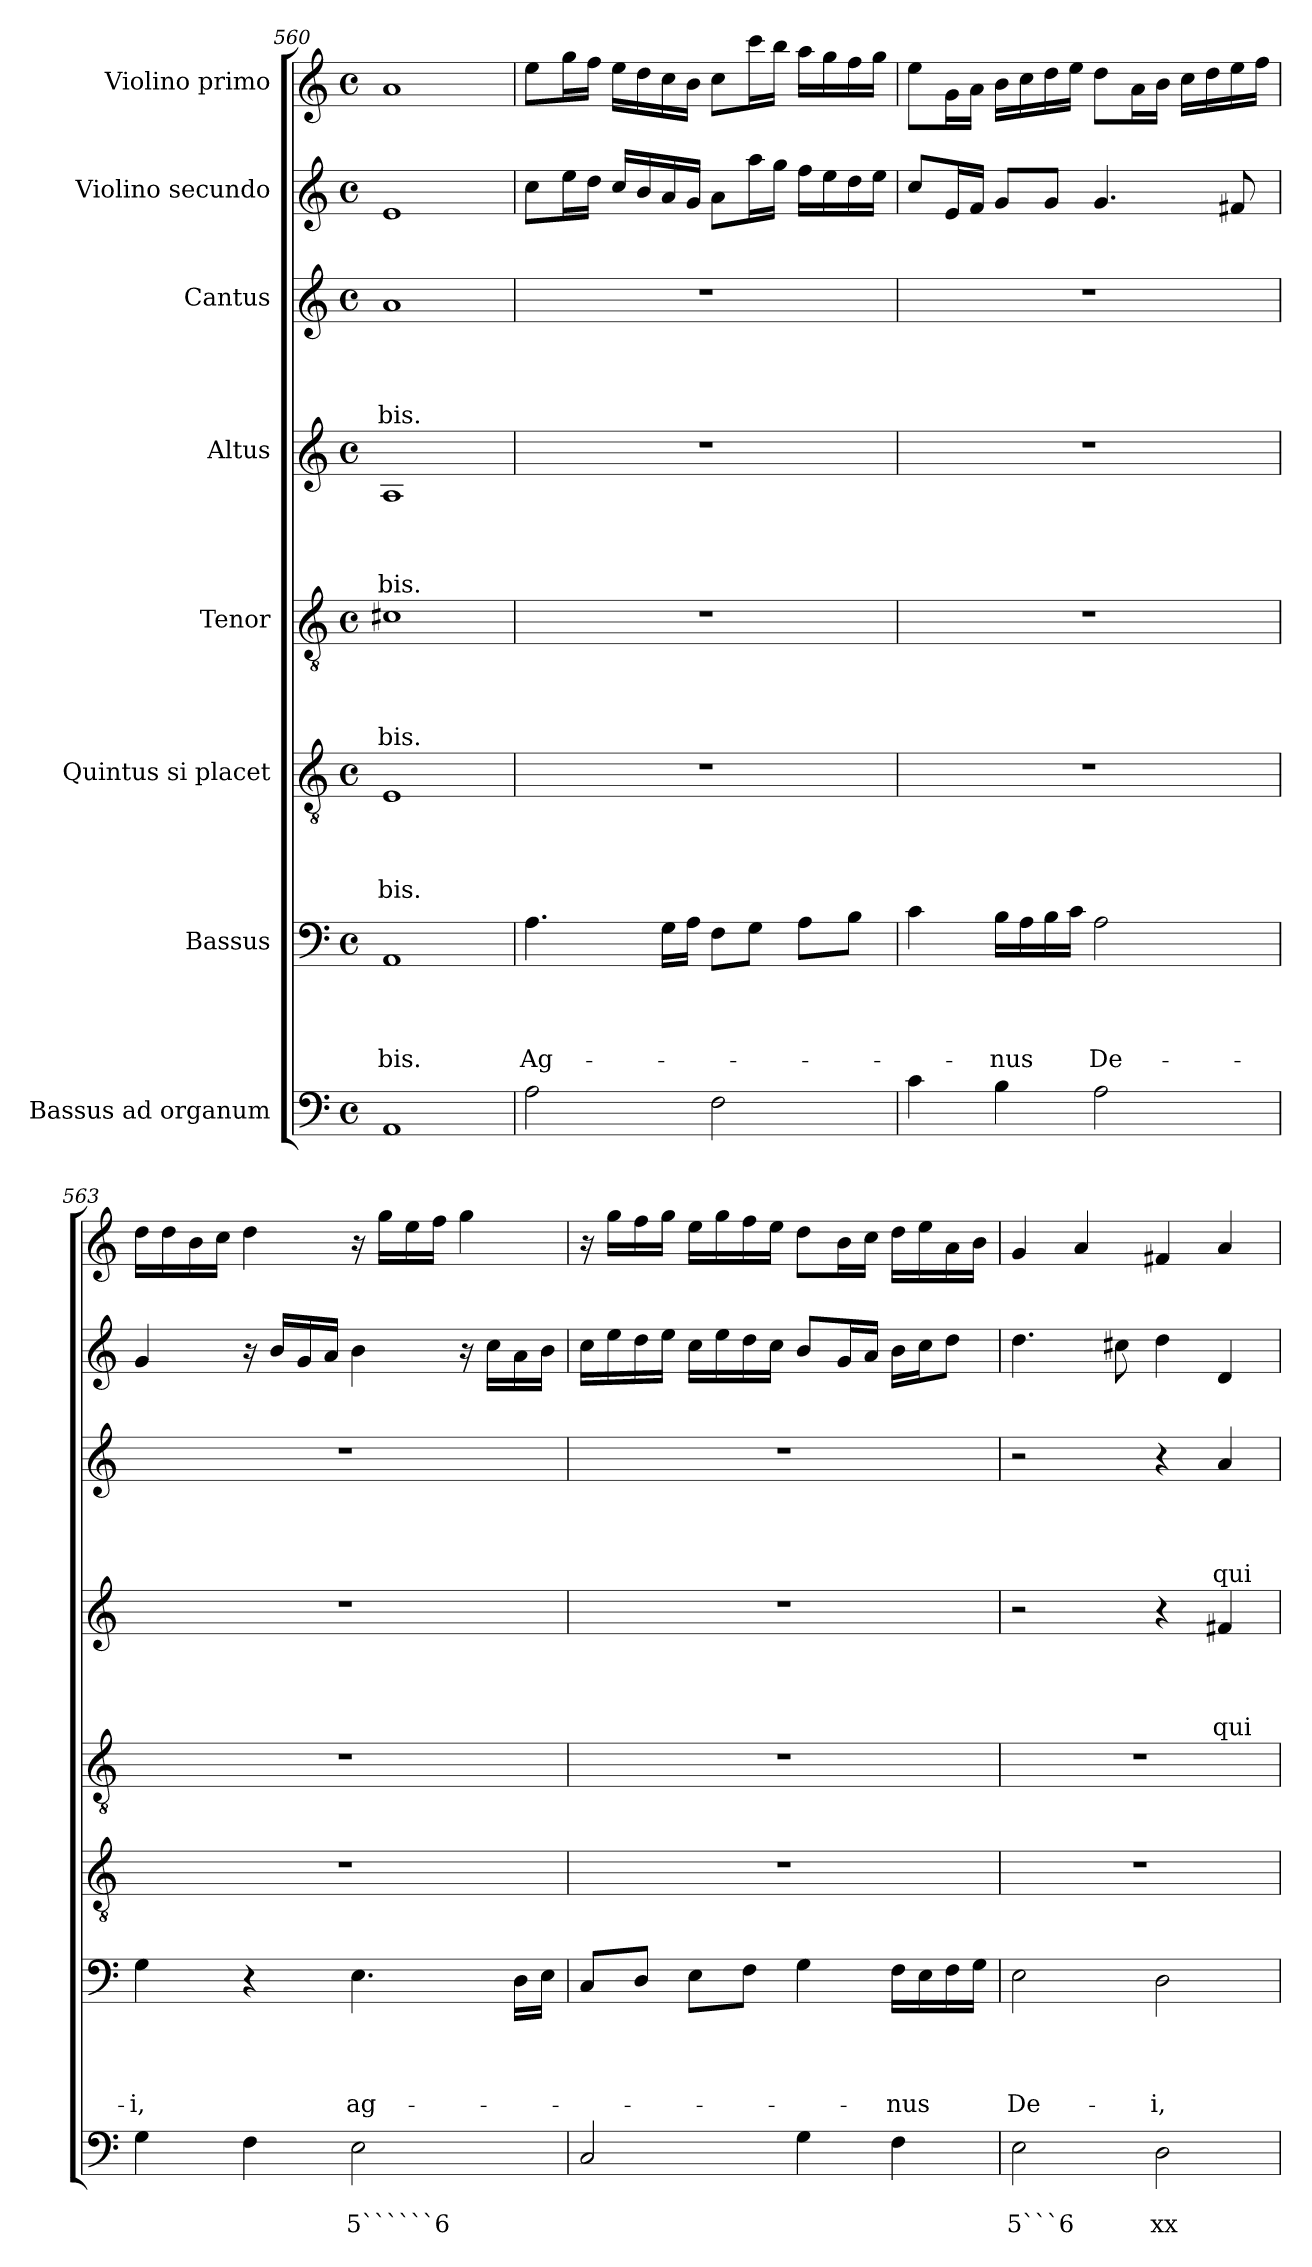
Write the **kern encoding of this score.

**kern	**text	**text	**kern	**text	**text	**text	**text	**kern	**text	**text	**text	**text	**kern	**text	**text	**text	**text	**kern	**text	**text	**text	**text	**kern	**text	**text	**text	**text	**kern	**kern
*part8	*part8	*part8	*part7	*part7	*part7	*part7	*part7	*part6	*part6	*part6	*part6	*part6	*part5	*part5	*part5	*part5	*part5	*part4	*part4	*part4	*part4	*part4	*part3	*part3	*part3	*part3	*part3	*part2	*part1
*staff8	*staff8	*staff8	*staff7	*staff7	*staff7	*staff7	*staff7	*staff6	*staff6	*staff6	*staff6	*staff6	*staff5	*staff5	*staff5	*staff5	*staff5	*staff4	*staff4	*staff4	*staff4	*staff4	*staff3	*staff3	*staff3	*staff3	*staff3	*staff2	*staff1
*I"Bassus ad organum	*	*	*I"Bassus	*	*	*	*	*I"Quintus si placet	*	*	*	*	*I"Tenor	*	*	*	*	*I"Altus	*	*	*	*	*I"Cantus	*	*	*	*	*I"Violino secundo	*I"Violino primo
*clefF4	*	*	*clefF4	*	*	*	*	*clefGv2	*	*	*	*	*clefGv2	*	*	*	*	*clefG2	*	*	*	*	*clefG2	*	*	*	*	*clefG2	*clefG2
*k[]	*	*	*k[]	*	*	*	*	*k[]	*	*	*	*	*k[]	*	*	*	*	*k[]	*	*	*	*	*k[]	*	*	*	*	*k[]	*k[]
*C:	*	*	*C:	*	*	*	*	*C:	*	*	*	*	*C:	*	*	*	*	*C:	*	*	*	*	*C:	*	*	*	*	*C:	*C:
*M4/4	*	*	*M4/4	*	*	*	*	*M4/4	*	*	*	*	*M4/4	*	*	*	*	*M4/4	*	*	*	*	*M4/4	*	*	*	*	*M4/4	*M4/4
*met(c)	*	*	*met(c)	*	*	*	*	*met(c)	*	*	*	*	*met(c)	*	*	*	*	*met(c)	*	*	*	*	*met(c)	*	*	*	*	*met(c)	*met(c)
=560	=560	=560	=560	=560	=560	=560	=560	=560	=560	=560	=560	=560	=560	=560	=560	=560	=560	=560	=560	=560	=560	=560	=560	=560	=560	=560	=560	=560	=560
!	!	!	!	!	!	!	!LO:LY:b	!	!	!	!	!LO:LY:b	!	!	!	!	!LO:LY:b	!	!	!	!	!LO:LY:b	!	!	!	!	!LO:LY:b	!	!
1AA	.	.	1AA	.	.	.	-bis.	1E	.	.	.	-bis.	1c#X	.	.	.	-bis.	1A	.	.	.	-bis.	1a	.	.	.	-bis.	1e	1a
!!LO:PB:g=z
=561	=561	=561	=561	=561	=561	=561	=561	=561	=561	=561	=561	=561	=561	=561	=561	=561	=561	=561	=561	=561	=561	=561	=561	=561	=561	=561	=561	=561	=561
!	!	!	!	!	!	!	!LO:LY:b	!	!	!	!	!	!	!	!	!	!	!	!	!	!	!	!	!	!	!	!	!	!
2A\	.	.	4.A\	.	.	.	Ag-	1r	.	.	.	.	1r	.	.	.	.	1r	.	.	.	.	1r	.	.	.	.	8cc\L	8ee\L
.	.	.	.	.	.	.	.	.	.	.	.	.	.	.	.	.	.	.	.	.	.	.	.	.	.	.	.	16ee\L	16gg\L
.	.	.	.	.	.	.	.	.	.	.	.	.	.	.	.	.	.	.	.	.	.	.	.	.	.	.	.	16dd\JJ	16ff\JJ
.	.	.	.	.	.	.	.	.	.	.	.	.	.	.	.	.	.	.	.	.	.	.	.	.	.	.	.	16cc/LL	16ee\LL
.	.	.	.	.	.	.	.	.	.	.	.	.	.	.	.	.	.	.	.	.	.	.	.	.	.	.	.	16b/	16dd\
.	.	.	16G\LL	.	.	.	.	.	.	.	.	.	.	.	.	.	.	.	.	.	.	.	.	.	.	.	.	16a/	16cc\
.	.	.	16A\JJ	.	.	.	.	.	.	.	.	.	.	.	.	.	.	.	.	.	.	.	.	.	.	.	.	16g/JJ	16b\JJ
2F\	.	.	8F\L	.	.	.	.	.	.	.	.	.	.	.	.	.	.	.	.	.	.	.	.	.	.	.	.	8a\L	8cc\L
.	.	.	8G\J	.	.	.	.	.	.	.	.	.	.	.	.	.	.	.	.	.	.	.	.	.	.	.	.	16aa\L	16ccc\L
.	.	.	.	.	.	.	.	.	.	.	.	.	.	.	.	.	.	.	.	.	.	.	.	.	.	.	.	16gg\JJ	16bb\JJ
.	.	.	8A\L	.	.	.	.	.	.	.	.	.	.	.	.	.	.	.	.	.	.	.	.	.	.	.	.	16ff\LL	16aa\LL
.	.	.	.	.	.	.	.	.	.	.	.	.	.	.	.	.	.	.	.	.	.	.	.	.	.	.	.	16ee\	16gg\
.	.	.	8B\J	.	.	.	.	.	.	.	.	.	.	.	.	.	.	.	.	.	.	.	.	.	.	.	.	16dd\	16ff\
.	.	.	.	.	.	.	.	.	.	.	.	.	.	.	.	.	.	.	.	.	.	.	.	.	.	.	.	16ee\JJ	16gg\JJ
=562	=562	=562	=562	=562	=562	=562	=562	=562	=562	=562	=562	=562	=562	=562	=562	=562	=562	=562	=562	=562	=562	=562	=562	=562	=562	=562	=562	=562	=562
4c\	.	.	4c\	.	.	.	.	1r	.	.	.	.	1r	.	.	.	.	1r	.	.	.	.	1r	.	.	.	.	8cc/L	8ee\L
.	.	.	.	.	.	.	.	.	.	.	.	.	.	.	.	.	.	.	.	.	.	.	.	.	.	.	.	16e/L	16g\L
.	.	.	.	.	.	.	.	.	.	.	.	.	.	.	.	.	.	.	.	.	.	.	.	.	.	.	.	16f/JJ	16a\JJ
!	!	!	!	!	!	!	!LO:LY:b	!	!	!	!	!	!	!	!	!	!	!	!	!	!	!	!	!	!	!	!	!	!
4B\	.	.	16B\LL	.	.	.	-nus	.	.	.	.	.	.	.	.	.	.	.	.	.	.	.	.	.	.	.	.	8g/L	16b\LL
.	.	.	16A\	.	.	.	.	.	.	.	.	.	.	.	.	.	.	.	.	.	.	.	.	.	.	.	.	.	16cc\
.	.	.	16B\	.	.	.	.	.	.	.	.	.	.	.	.	.	.	.	.	.	.	.	.	.	.	.	.	8g/J	16dd\
.	.	.	16c\JJ	.	.	.	.	.	.	.	.	.	.	.	.	.	.	.	.	.	.	.	.	.	.	.	.	.	16ee\JJ
!	!	!	!	!	!	!	!LO:LY:b	!	!	!	!	!	!	!	!	!	!	!	!	!	!	!	!	!	!	!	!	!	!
2A\	.	.	2A\	.	.	.	De-	.	.	.	.	.	.	.	.	.	.	.	.	.	.	.	.	.	.	.	.	4.g/	8dd\L
.	.	.	.	.	.	.	.	.	.	.	.	.	.	.	.	.	.	.	.	.	.	.	.	.	.	.	.	.	16a\L
.	.	.	.	.	.	.	.	.	.	.	.	.	.	.	.	.	.	.	.	.	.	.	.	.	.	.	.	.	16b\JJ
.	.	.	.	.	.	.	.	.	.	.	.	.	.	.	.	.	.	.	.	.	.	.	.	.	.	.	.	.	16cc\LL
.	.	.	.	.	.	.	.	.	.	.	.	.	.	.	.	.	.	.	.	.	.	.	.	.	.	.	.	.	16dd\
.	.	.	.	.	.	.	.	.	.	.	.	.	.	.	.	.	.	.	.	.	.	.	.	.	.	.	.	8f#X/	16ee\
.	.	.	.	.	.	.	.	.	.	.	.	.	.	.	.	.	.	.	.	.	.	.	.	.	.	.	.	.	16ff\JJ
=563	=563	=563	=563	=563	=563	=563	=563	=563	=563	=563	=563	=563	=563	=563	=563	=563	=563	=563	=563	=563	=563	=563	=563	=563	=563	=563	=563	=563	=563
!	!	!	!	!	!	!	!LO:LY:b	!	!	!	!	!	!	!	!	!	!	!	!	!	!	!	!	!	!	!	!	!	!
4G\	.	.	4G\	.	.	.	-i,	1r	.	.	.	.	1r	.	.	.	.	1r	.	.	.	.	1r	.	.	.	.	4g/	16dd\LL
.	.	.	.	.	.	.	.	.	.	.	.	.	.	.	.	.	.	.	.	.	.	.	.	.	.	.	.	.	16dd\
.	.	.	.	.	.	.	.	.	.	.	.	.	.	.	.	.	.	.	.	.	.	.	.	.	.	.	.	.	16b\
.	.	.	.	.	.	.	.	.	.	.	.	.	.	.	.	.	.	.	.	.	.	.	.	.	.	.	.	.	16cc\JJ
4F\	.	.	4r	.	.	.	.	.	.	.	.	.	.	.	.	.	.	.	.	.	.	.	.	.	.	.	.	16r	4dd\
.	.	.	.	.	.	.	.	.	.	.	.	.	.	.	.	.	.	.	.	.	.	.	.	.	.	.	.	16b/LL	.
.	.	.	.	.	.	.	.	.	.	.	.	.	.	.	.	.	.	.	.	.	.	.	.	.	.	.	.	16g/	.
.	.	.	.	.	.	.	.	.	.	.	.	.	.	.	.	.	.	.	.	.	.	.	.	.	.	.	.	16a/JJ	.
!	!	!LO:LY:b	!	!	!	!	!LO:LY:b	!	!	!	!	!	!	!	!	!	!	!	!	!	!	!	!	!	!	!	!	!	!
2E\	.	5``````6	4.E\	.	.	.	ag-	.	.	.	.	.	.	.	.	.	.	.	.	.	.	.	.	.	.	.	.	4b\	16r
.	.	.	.	.	.	.	.	.	.	.	.	.	.	.	.	.	.	.	.	.	.	.	.	.	.	.	.	.	16gg\LL
.	.	.	.	.	.	.	.	.	.	.	.	.	.	.	.	.	.	.	.	.	.	.	.	.	.	.	.	.	16ee\
.	.	.	.	.	.	.	.	.	.	.	.	.	.	.	.	.	.	.	.	.	.	.	.	.	.	.	.	.	16ff\JJ
.	.	.	.	.	.	.	.	.	.	.	.	.	.	.	.	.	.	.	.	.	.	.	.	.	.	.	.	16r	4gg\
.	.	.	.	.	.	.	.	.	.	.	.	.	.	.	.	.	.	.	.	.	.	.	.	.	.	.	.	16cc\LL	.
.	.	.	16D\LL	.	.	.	.	.	.	.	.	.	.	.	.	.	.	.	.	.	.	.	.	.	.	.	.	16a\	.
.	.	.	16E\JJ	.	.	.	.	.	.	.	.	.	.	.	.	.	.	.	.	.	.	.	.	.	.	.	.	16b\JJ	.
=564	=564	=564	=564	=564	=564	=564	=564	=564	=564	=564	=564	=564	=564	=564	=564	=564	=564	=564	=564	=564	=564	=564	=564	=564	=564	=564	=564	=564	=564
2C/	.	.	8C/L	.	.	.	.	1r	.	.	.	.	1r	.	.	.	.	1r	.	.	.	.	1r	.	.	.	.	16cc\LL	16r
.	.	.	.	.	.	.	.	.	.	.	.	.	.	.	.	.	.	.	.	.	.	.	.	.	.	.	.	16ee\	16gg\LL
.	.	.	8D/J	.	.	.	.	.	.	.	.	.	.	.	.	.	.	.	.	.	.	.	.	.	.	.	.	16dd\	16ff\
.	.	.	.	.	.	.	.	.	.	.	.	.	.	.	.	.	.	.	.	.	.	.	.	.	.	.	.	16ee\JJ	16gg\JJ
.	.	.	8E\L	.	.	.	.	.	.	.	.	.	.	.	.	.	.	.	.	.	.	.	.	.	.	.	.	16cc\LL	16ee\LL
.	.	.	.	.	.	.	.	.	.	.	.	.	.	.	.	.	.	.	.	.	.	.	.	.	.	.	.	16ee\	16gg\
.	.	.	8F\J	.	.	.	.	.	.	.	.	.	.	.	.	.	.	.	.	.	.	.	.	.	.	.	.	16dd\	16ff\
.	.	.	.	.	.	.	.	.	.	.	.	.	.	.	.	.	.	.	.	.	.	.	.	.	.	.	.	16cc\JJ	16ee\JJ
4G\	.	.	4G\	.	.	.	.	.	.	.	.	.	.	.	.	.	.	.	.	.	.	.	.	.	.	.	.	8b/L	8dd\L
.	.	.	.	.	.	.	.	.	.	.	.	.	.	.	.	.	.	.	.	.	.	.	.	.	.	.	.	16g/L	16b\L
.	.	.	.	.	.	.	.	.	.	.	.	.	.	.	.	.	.	.	.	.	.	.	.	.	.	.	.	16a/JJ	16cc\JJ
!	!	!	!	!	!	!	!LO:LY:b	!	!	!	!	!	!	!	!	!	!	!	!	!	!	!	!	!	!	!	!	!	!
4F\	.	.	16F\LL	.	.	.	-nus	.	.	.	.	.	.	.	.	.	.	.	.	.	.	.	.	.	.	.	.	16b\LL	16dd\LL
.	.	.	16E\	.	.	.	.	.	.	.	.	.	.	.	.	.	.	.	.	.	.	.	.	.	.	.	.	16cc\J	16ee\
.	.	.	16F\	.	.	.	.	.	.	.	.	.	.	.	.	.	.	.	.	.	.	.	.	.	.	.	.	8dd\J	16a\
.	.	.	16G\JJ	.	.	.	.	.	.	.	.	.	.	.	.	.	.	.	.	.	.	.	.	.	.	.	.	.	16b\JJ
=565	=565	=565	=565	=565	=565	=565	=565	=565	=565	=565	=565	=565	=565	=565	=565	=565	=565	=565	=565	=565	=565	=565	=565	=565	=565	=565	=565	=565	=565
!	!	!LO:LY:b	!	!	!	!	!LO:LY:b	!	!	!	!	!	!	!	!	!	!	!	!	!	!	!	!	!	!	!	!	!	!
2E\	.	5```6	2E\	.	.	.	De-	1r	.	.	.	.	1r	.	.	.	.	2r	.	.	.	.	2r	.	.	.	.	4.dd\	4g/
.	.	.	.	.	.	.	.	.	.	.	.	.	.	.	.	.	.	.	.	.	.	.	.	.	.	.	.	.	4a/
.	.	.	.	.	.	.	.	.	.	.	.	.	.	.	.	.	.	.	.	.	.	.	.	.	.	.	.	8cc#X\	.
!	!	!LO:LY:b	!	!	!	!	!LO:LY:b	!	!	!	!	!	!	!	!	!	!	!	!	!	!	!	!	!	!	!	!	!	!
2D\	.	xx	2D\	.	.	.	-i,	.	.	.	.	.	.	.	.	.	.	4r	.	.	.	.	4r	.	.	.	.	4dd\	4f#X/
!	!	!	!	!	!	!	!	!	!	!	!	!	!	!	!	!	!	!	!	!	!	!LO:LY:b	!	!	!	!	!LO:LY:b	!	!
.	.	.	.	.	.	.	.	.	.	.	.	.	.	.	.	.	.	4f#X/	.	.	.	qui	4a/	.	.	.	qui	4d/	4a/
=	=	=	=	=	=	=	=	=	=	=	=	=	=	=	=	=	=	=	=	=	=	=	=	=	=	=	=	=	=
*-	*-	*-	*-	*-	*-	*-	*-	*-	*-	*-	*-	*-	*-	*-	*-	*-	*-	*-	*-	*-	*-	*-	*-	*-	*-	*-	*-	*-	*-
